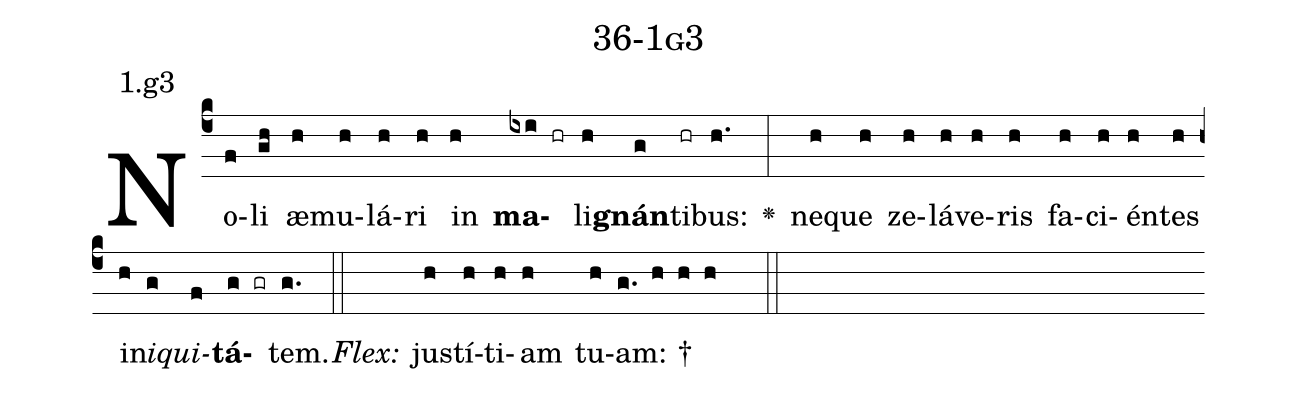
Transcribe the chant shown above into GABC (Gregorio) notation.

name: 36-1g3;
annotation: 1.g3;
%%
(c4)No(f)li(gh) æ(h)mu(h)lá(h)ri(h) in(h) <b>ma</b>(ixi hr)li(h)<b>gnán</b>(g)ti(hr)bus:(h.) <v>\greheightstar</v>(:) ne(h)que(h) ze(h)lá(h)ve(h)ris(h) fa(h)ci(h)én(h)tes(h) in(h)<i>i</i>(g)<i>qui</i>(f)<b>tá</b>(g gr)tem.(g.) (::)
<i>Flex:</i>()  jus(h)tí(h)ti(h)am(h) tu(h)am: †(g. h h h  ::)

%E(h) u(h) o(g) u(f) a(g) e.(g.) (::)
